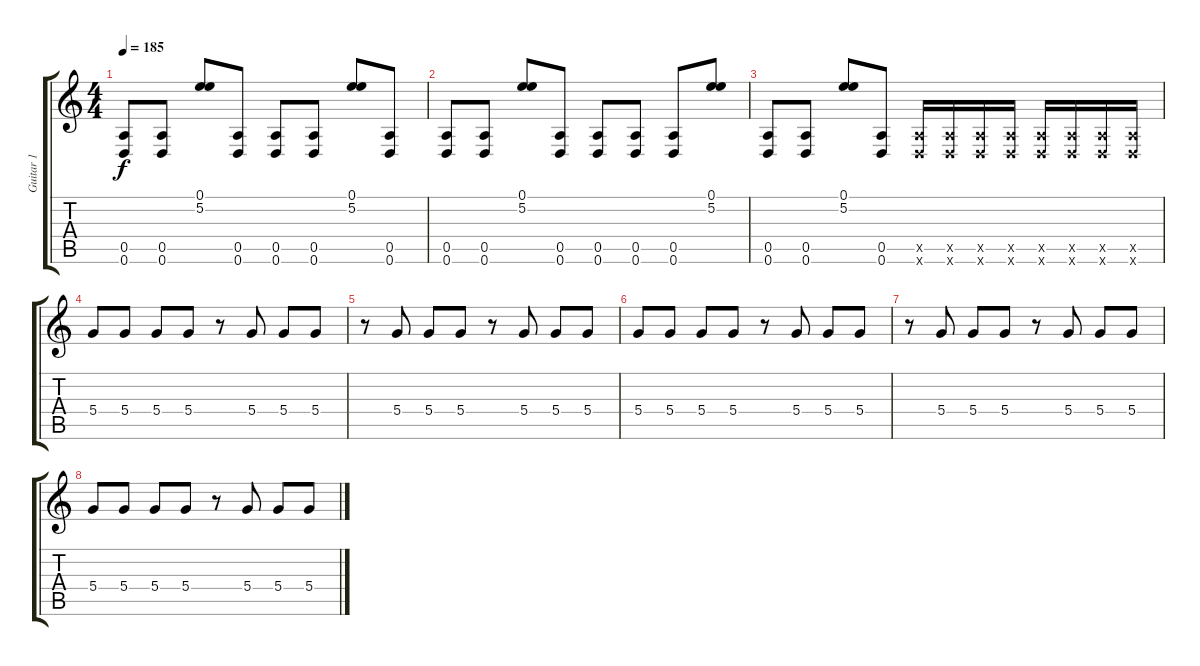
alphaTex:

\track ("Guitar 1" "Guitar 1") {instrument distortionguitar}
\staff {score tabs}
\tuning (E4 B3 G3 D3 A2 D2) {hide}
\ts (4 4)
\tempo 185
\clef g2
\ks c
(0.5 0.6).8{dy f} (0.5 0.6).8 (0.1 5.2).8 (0.5 0.6).8 (0.5 0.6).8 (0.5 0.6).8 (0.1 5.2).8 (0.5 0.6).8 |
(0.5 0.6).8 (0.5 0.6).8 (0.1 5.2).8 (0.5 0.6).8 (0.5 0.6).8 (0.5 0.6).8 (0.5 0.6).8 (0.1 5.2).8 |
(0.5 0.6).8 (0.5 0.6).8 (0.1 5.2).8 (0.5 0.6).8 (0.5{x} 0.6{x}).16 (0.5{x} 0.6{x}).16 (0.5{x} 0.6{x}).16 (0.5{x} 0.6{x}).16 (0.5{x} 0.6{x}).16 (0.5{x} 0.6{x}).16 (0.5{x} 0.6{x}).16 (0.5{x} 0.6{x}).16 |
5.4.8{instrument electricguitarmuted} 5.4.8 5.4.8 5.4.8 r.8 5.4.8 5.4.8 5.4.8 |
r.8 5.4.8 5.4.8 5.4.8 r.8 5.4.8 5.4.8 5.4.8 |
5.4.8{instrument electricguitarmuted} 5.4.8 5.4.8 5.4.8 r.8 5.4.8 5.4.8 5.4.8 |
r.8 5.4.8 5.4.8 5.4.8 r.8 5.4.8 5.4.8 5.4.8 |
5.4.8{instrument electricguitarmuted} 5.4.8 5.4.8 5.4.8 r.8 5.4.8 5.4.8 5.4.8
